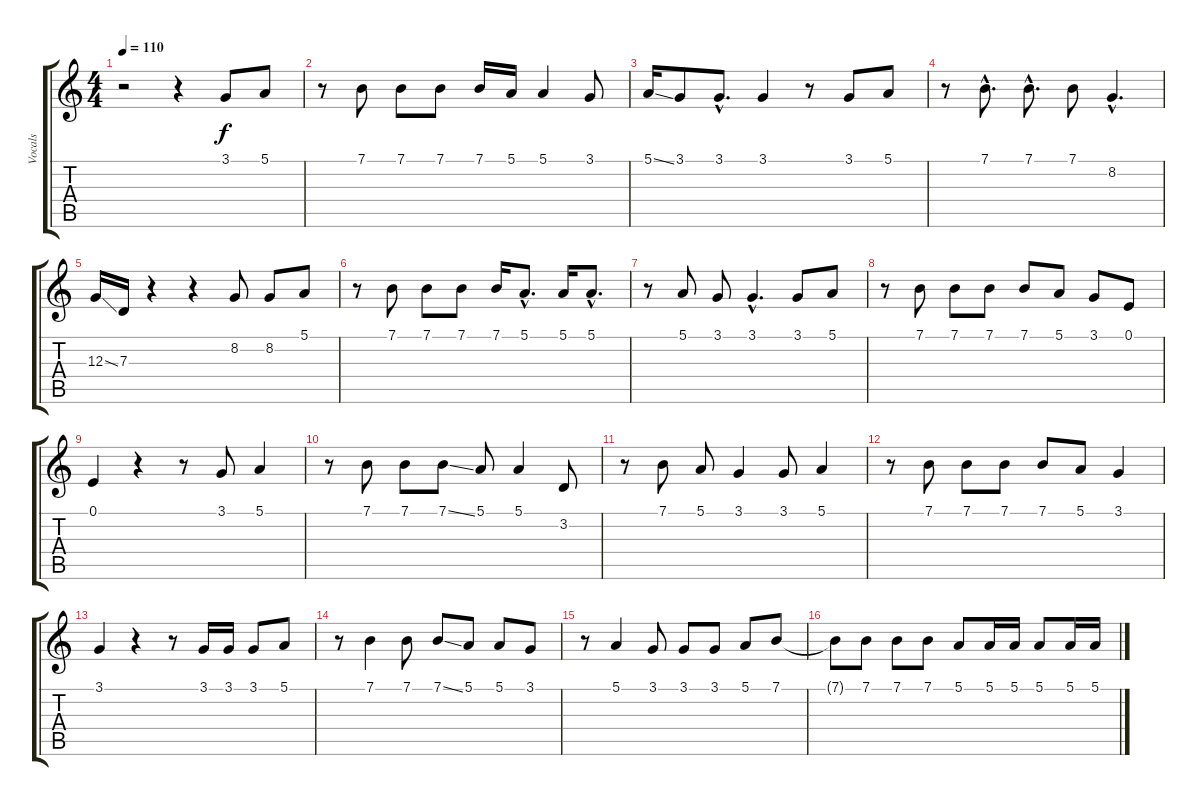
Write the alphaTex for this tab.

\track ("Vocals" "Vocals") {instrument tenorsax}
\staff {score tabs}
\tuning (E4 B3 G3 D3 A2 E2) {hide}
\ts (4 4)
\tempo 110
\clef g2
\ks c
r.2{dy f instrument tenorsax} r.4 3.1.8 5.1.8 |
r.8 7.1.8 7.1.8 7.1.8 7.1.16 5.1.16 5.1.4 3.1.8 |
5.1{ss}.16 3.1.8 3.1{hac}.8{d} 3.1.4 r.8 3.1.8 5.1.8 |
r.8 7.1{hac}.8{d} 7.1{hac}.8{d} 7.1.8 8.2{hac}.4{d} |
12.3{ss}.16 7.3.16 r.4 r.4 8.2.8 8.2.8 5.1.8 |
r.8 7.1.8 7.1.8 7.1.8 7.1.16 5.1{hac}.8{d} 5.1.16 5.1{hac}.8{d} |
r.8 5.1.8 3.1.8 3.1{hac}.4{d} 3.1.8 5.1.8 |
r.8 7.1.8 7.1.8 7.1.8 7.1.8 5.1.8 3.1.8 0.1.8 |
0.1.4 r.4 r.8 3.1.8 5.1.4 |
r.8 7.1.8 7.1.8 7.1{ss}.8 5.1.8 5.1.4 3.2.8 |
r.8 7.1.8 5.1.8 3.1.4 3.1.8 5.1.4 |
r.8 7.1.8 7.1.8 7.1.8 7.1.8 5.1.8 3.1.4 |
3.1.4 r.4 r.8 3.1.16 3.1.16 3.1.8 5.1.8 |
r.8 7.1.4 7.1.8 7.1{ss}.8 5.1.8 5.1.8 3.1.8 |
r.8 5.1.4 3.1.8 3.1.8 3.1.8 5.1.8 7.1.8 |
7.1{t}.8 7.1.8 7.1.8 7.1.8 5.1.8 5.1.16 5.1.16 5.1.8 5.1.16 5.1.16
